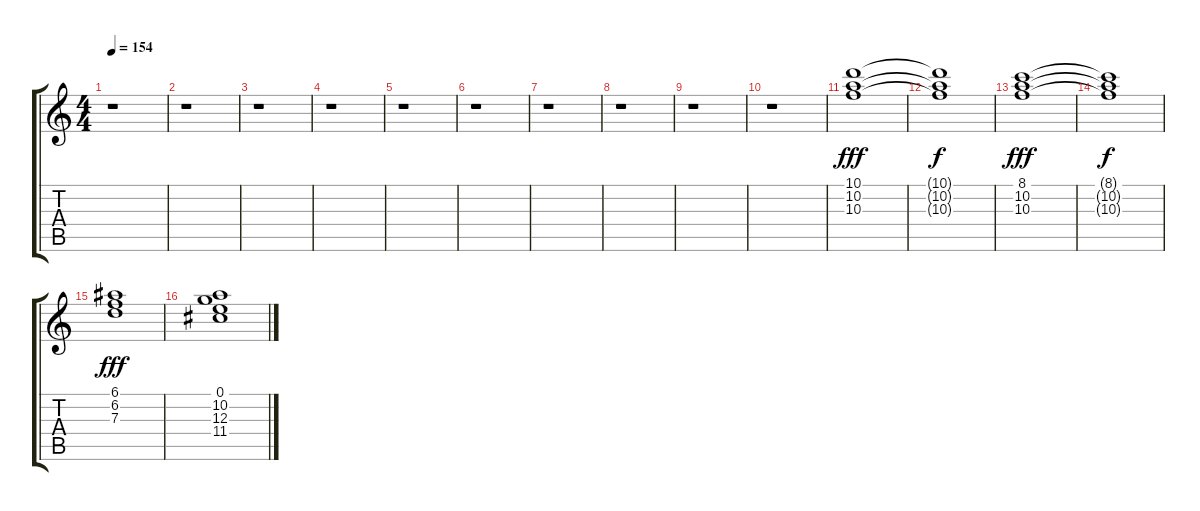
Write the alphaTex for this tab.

\track "" {instrument electricbasspick}
\staff {score tabs}
\tuning (E4 B3 G3 D3 A2 E2) {hide}
\ts (4 4)
\tempo 154
\clef g2
\ks c
r.1{dy fff} |
r.1 |
r.1 |
r.1 |
r.1 |
r.1 |
r.1 |
r.1 |
r.1 |
r.1 |
(10.1 10.2 10.3).1 |
(10.1{t} 10.2{t} 10.3{t}).1{dy f} |
(8.1 10.2 10.3).1{dy fff} |
(8.1{t} 10.2{t} 10.3{t}).1{dy f} |
(6.1 6.2 7.3).1{dy fff} |
(0.1 10.2 12.3 11.4).1
